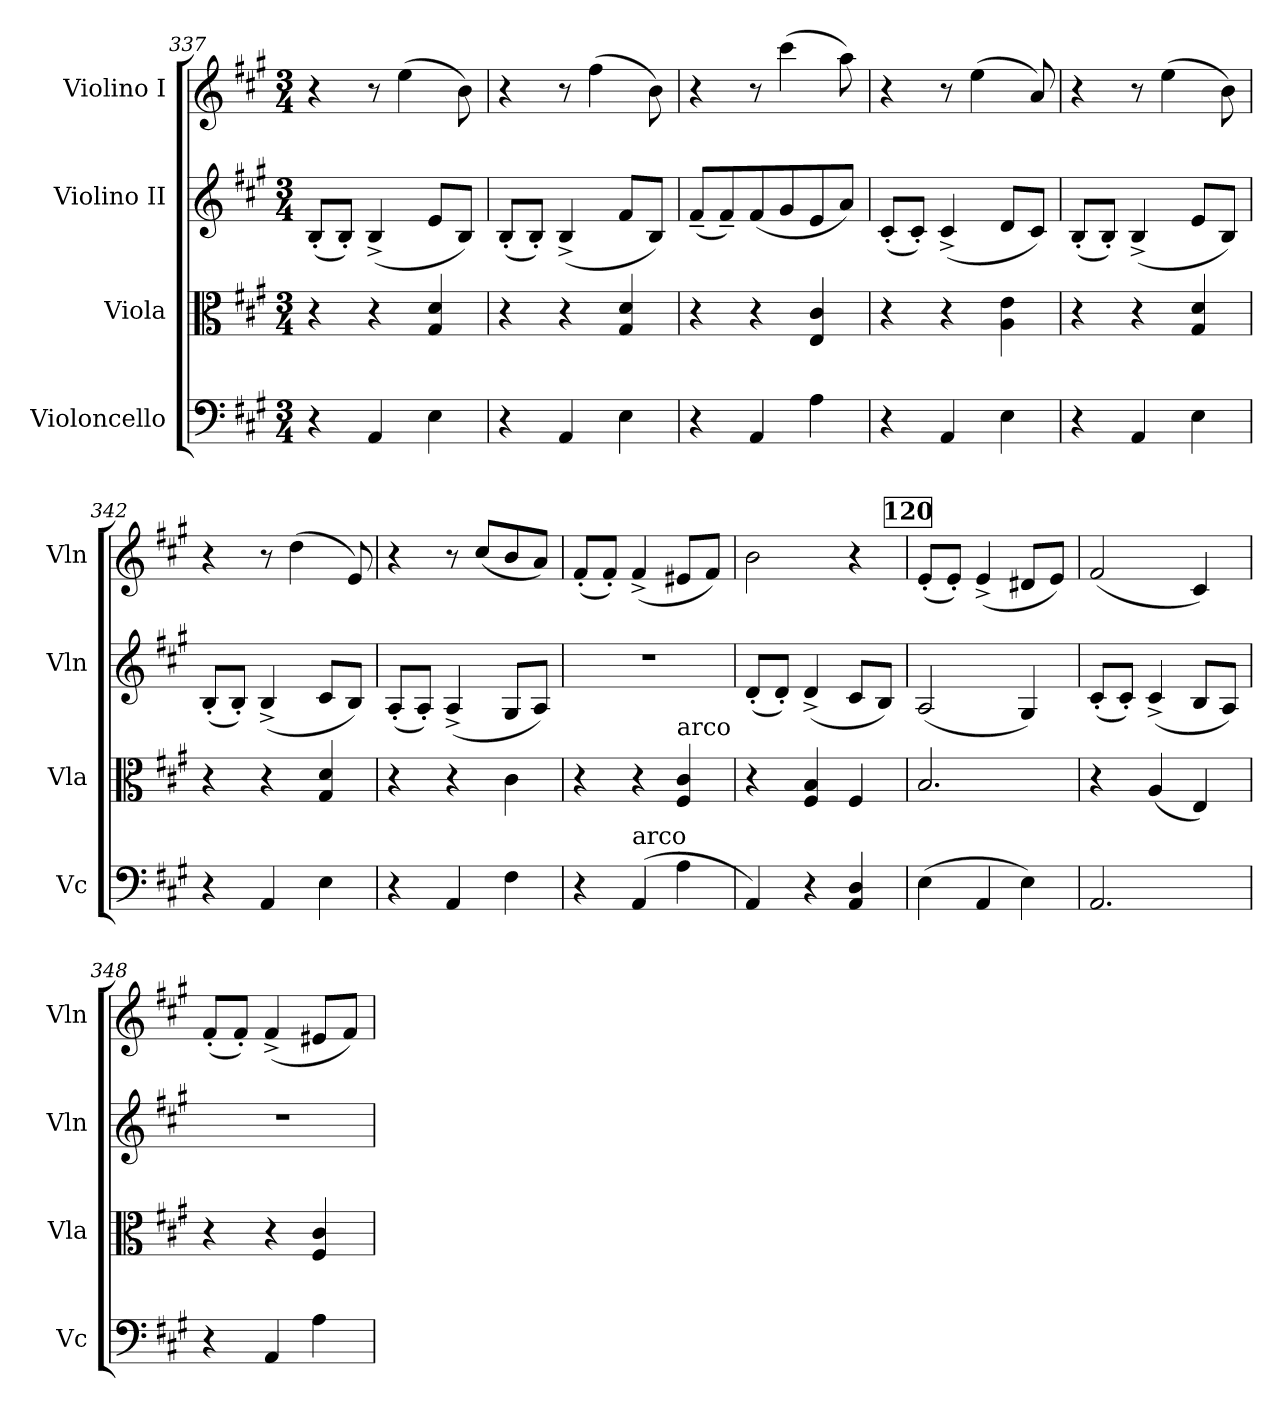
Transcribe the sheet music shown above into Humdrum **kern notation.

**kern	**kern	**kern	**kern
*part4	*part3	*part2	*part1
*staff4	*staff3	*staff2	*staff1
*I"Violoncello	*I"Viola	*I"Violino II	*I"Violino I
*I'Vc	*I'Vla	*I'Vln	*I'Vln
*clefF4	*clefC3	*clefG2	*clefG2
*k[f#c#g#]	*k[f#c#g#]	*k[f#c#g#]	*k[f#c#g#]
*M3/4	*M3/4	*M3/4	*M3/4
=337	=337	=337	=337
4r	4r	(8B'/L	4r
.	.	8B'/J)	.
4AA/	4r	(4B^/	8r
.	.	.	(4ee\
4E\	4G#/ 4d/	8e/L	.
.	.	8B/J)	8b\)
=338	=338	=338	=338
4r	4r	(8B'/L	4r
.	.	8B'/J)	.
4AA/	4r	(4B^/	8r
.	.	.	(4ff#\
4E\	4G#/ 4d/	8f#/L	.
.	.	8B/J)	8b\)
!!LO:LB:g=z
=339	=339	=339	=339
4r	4r	(8f#~/L	4r
.	.	8f#~/)	.
4AA/	4r	(8f#/	8r
.	.	8g#/	(4ccc#\
4A\	4E/ 4c#/	8e/	.
.	.	8a/J)	8aa\)
=340	=340	=340	=340
4r	4r	(8c#'/L	4r
.	.	8c#'/J)	.
4AA/	4r	(4c#^/	8r
.	.	.	(4ee\
4E\	4A\ 4e\	8d/L	.
.	.	8c#/J)	8a/)
=341	=341	=341	=341
4r	4r	(8B'/L	4r
.	.	8B'/J)	.
4AA/	4r	(4B^/	8r
.	.	.	(4ee\
4E\	4G#/ 4d/	8e/L	.
.	.	8B/J)	8b\)
=342	=342	=342	=342
4r	4r	(8B'/L	4r
.	.	8B'/J)	.
4AA/	4r	(4B^/	8r
.	.	.	(4dd\
4E\	4G#/ 4d/	8c#/L	.
.	.	8B/J)	8e/)
=343	=343	=343	=343
4r	4r	(8A'/L	4r
.	.	8A'/J)	.
4AA/	4r	(4A^/	8r
.	.	.	(8cc#/L
4F#\	4c#\	8G#/L	8b/
.	.	8A/J)	8a/J)
=344	=344	=344	=344
4r	4r	2.r	(8f#'/L
.	.	.	8f#'/J)
!LO:TX:a:t=arco	!	!	!
(4AA/	4r	.	(4f#^/
!	!LO:TX:a:t=arco	!	!
4A\	4F#/ 4c#/	.	8e#X/L
.	.	.	8f#/J)
=345	=345	=345	=345
4AA/)	4r	(8d'/L	2b\
.	.	8d'/J)	.
4r	4F#/ 4B/	(4d^/	.
4AA/ 4D/	4F#/	8c#/L	4r
.	.	8B/J)	.
!!LO:REH:place=s1:a:B:fs=14:t=120
=346	=346	=346	=346
(4E\	2.B/	(2A/	(8e'/L
.	.	.	8e'/J)
4AA/	.	.	(4e^/
4E\)	.	4G#/)	8d#X/L
.	.	.	8e/J)
!!LO:LB:g=z
=347	=347	=347	=347
2.AA/	4r	(8c#'/L	(2f#/
.	.	8c#'/J)	.
.	(4A/	(4c#^/	.
.	4E/)	8B/L	4c#/)
.	.	8A/J)	.
=348	=348	=348	=348
4r	4r	2.r	(8f#'/L
.	.	.	8f#'/J)
4AA/	4r	.	(4f#^/
4A\	4F#/ 4c#/	.	8e#X/L
.	.	.	8f#/J)
=	=	=	=
*-	*-	*-	*-
